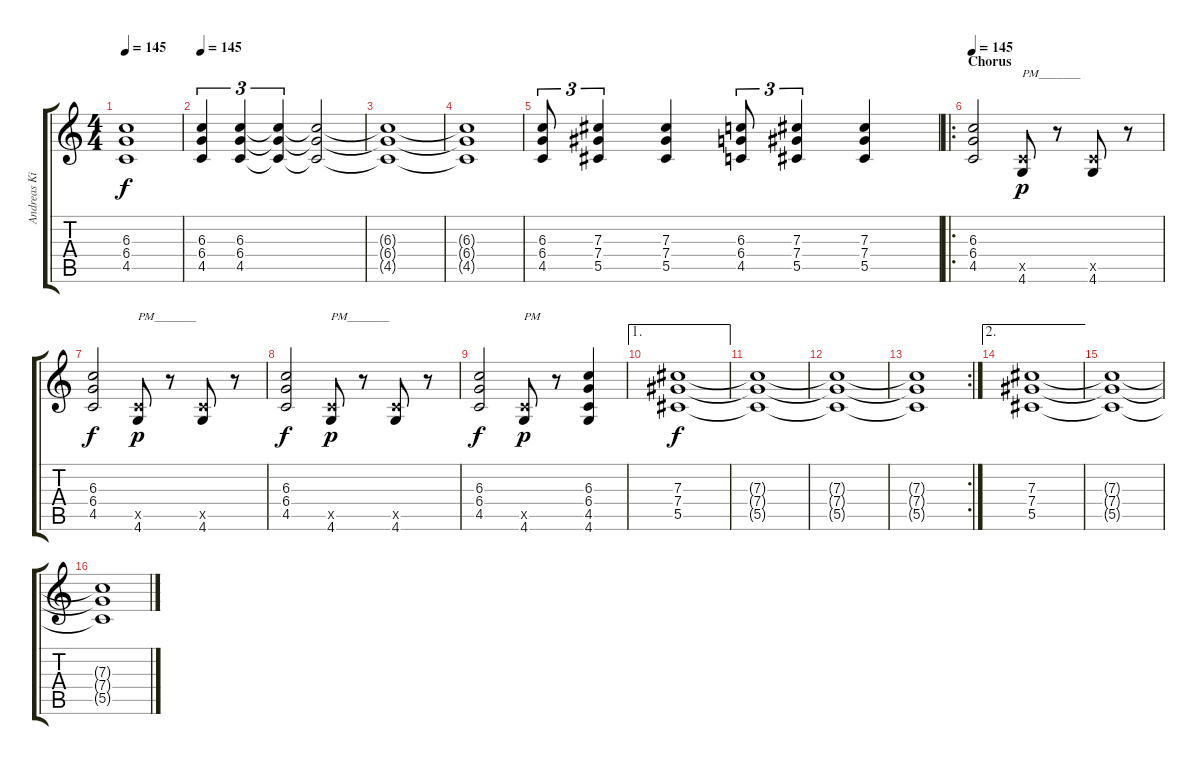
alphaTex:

\track ("Andreas Kisser - Guitar" "Andreas Ki") {instrument distortionguitar}
\staff {score tabs}
\tuning (Eb4 Bb3 Gb3 Db3 Ab2 Eb2) {hide}
\ts (4 4)
\tempo 145
\clef g2
\ks c
(6.3{t} 6.4{t} 4.5{t}).1{dy f} |
\tempo 145
(6.3 6.4 4.5).4{tu (3 2) volume 12 balance 11 instrument distortionguitar} (6.3 6.4 4.5).4{tu (3 2)} (6.3{t} 6.4{t} 4.5{t}).4{tu (3 2)} (6.3{t} 6.4{t} 4.5{t}).2 |
(6.3{t} 6.4{t} 4.5{t}).1{volume 8} |
(6.3{t} 6.4{t} 4.5{t}).1 |
(6.3 6.4 4.5).8{tu (3 2) volume 12 balance 11 instrument distortionguitar} (7.3 7.4 5.5).4{tu (3 2)} (7.3 7.4 5.5).4 (6.3 6.4 4.5).8{tu (3 2)} (7.3 7.4 5.5).4{tu (3 2)} (7.3 7.4 5.5).4 |
\ro
\section ("" "Chorus")
\tempo 145
(6.3 6.4 4.5).2{volume 12 balance 11 instrument distortionguitar} (4.5{x} 4.6).8{txt "PM_______" dy p instrument lead2sawtooth} r.8 (4.5{x} 4.6).8 r.8 |
(6.3 6.4 4.5).2{dy f instrument distortionguitar} (4.5{x} 4.6).8{txt "PM_______" dy p instrument lead2sawtooth} r.8 (4.5{x} 4.6).8 r.8 |
(6.3 6.4 4.5).2{dy f instrument distortionguitar} (4.5{x} 4.6).8{txt "PM_______" dy p instrument lead2sawtooth} r.8 (4.5{x} 4.6).8 r.8 |
(6.3 6.4 4.5).2{dy f instrument distortionguitar} (4.5{x} 4.6).8{txt "PM" dy p instrument lead2sawtooth} r.8 (6.3 6.4 4.5 4.6).4{volume 12 balance 11 instrument distortionguitar} |
\ae 1
(7.3 7.4 5.5).1{dy f volume 12 balance 11 instrument distortionguitar} |
(7.3{t} 7.4{t} 5.5{t}).1 |
(7.3{t} 7.4{t} 5.5{t}).1 |
\rc 2
(7.3{t} 7.4{t} 5.5{t}).1 |
\ae 2
(7.3 7.4 5.5).1{volume 12 balance 11 instrument distortionguitar} |
(7.3{t} 7.4{t} 5.5{t}).1 |
(7.3{t} 7.4{t} 5.5{t}).1
